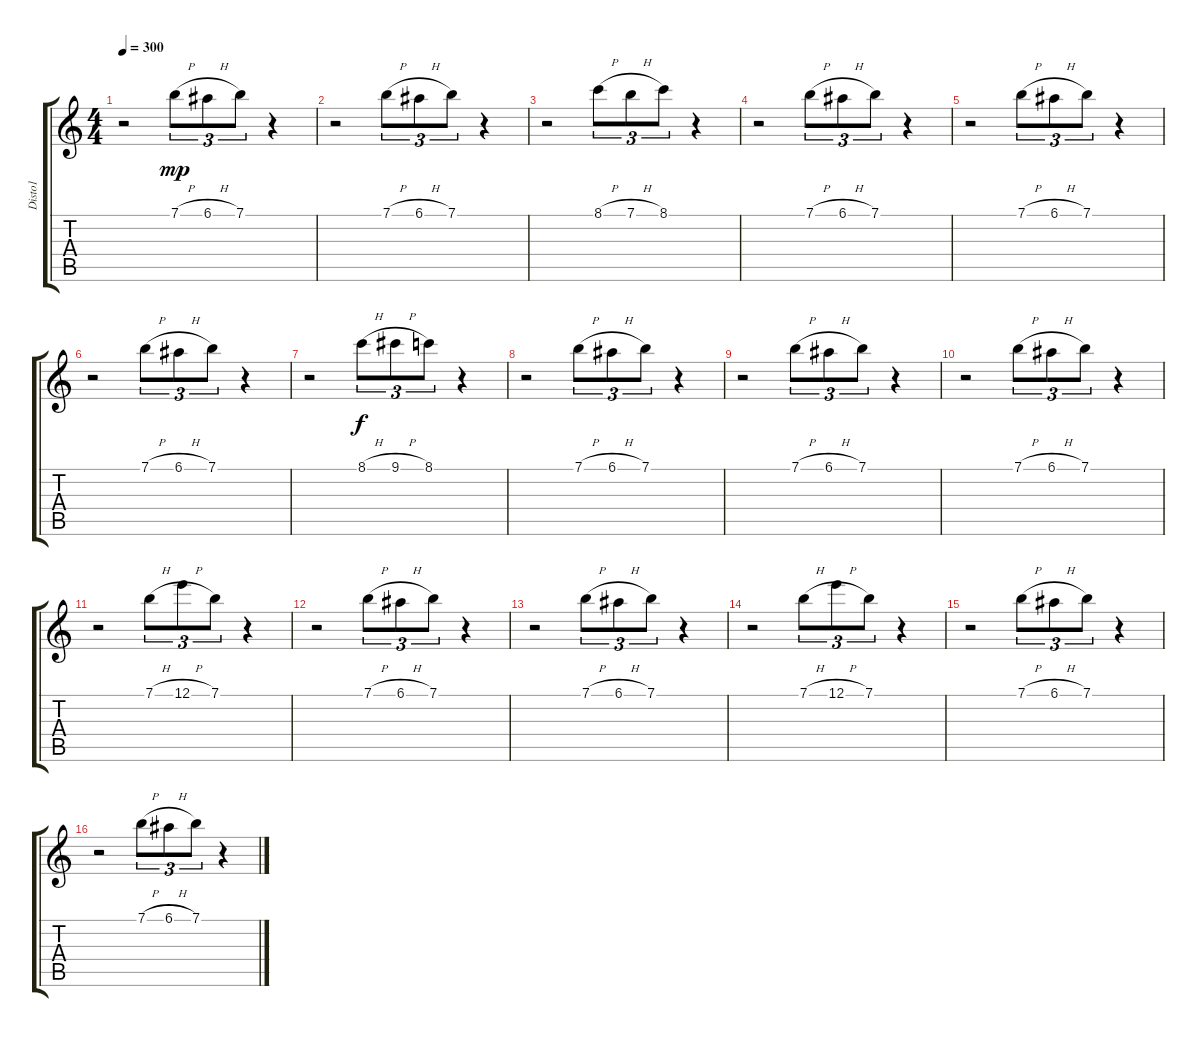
\track ("Disto1" "Disto1") {instrument distortionguitar}
\staff {score tabs}
\tuning (E4 B3 G3 D3 A2 E2) {hide}
\ts (4 4)
\tempo 300
\clef g2
\ks c
r.2{dy f} 7.1{h}.8{tu (3 2) dy mp} 6.1{h}.8{tu (3 2)} 7.1.8{tu (3 2)} r.4 |
r.2 7.1{h}.8{tu (3 2)} 6.1{h}.8{tu (3 2)} 7.1.8{tu (3 2)} r.4 |
r.2 8.1{h}.8{tu (3 2)} 7.1{h}.8{tu (3 2)} 8.1.8{tu (3 2)} r.4 |
r.2 7.1{h}.8{tu (3 2)} 6.1{h}.8{tu (3 2)} 7.1.8{tu (3 2)} r.4 |
r.2 7.1{h}.8{tu (3 2)} 6.1{h}.8{tu (3 2)} 7.1.8{tu (3 2)} r.4 |
r.2 7.1{h}.8{tu (3 2)} 6.1{h}.8{tu (3 2)} 7.1.8{tu (3 2)} r.4 |
r.2 8.1{h}.8{tu (3 2) dy f} 9.1{h}.8{tu (3 2)} 8.1.8{tu (3 2)} r.4 |
r.2 7.1{h}.8{tu (3 2)} 6.1{h}.8{tu (3 2)} 7.1.8{tu (3 2)} r.4 |
r.2 7.1{h}.8{tu (3 2)} 6.1{h}.8{tu (3 2)} 7.1.8{tu (3 2)} r.4 |
r.2 7.1{h}.8{tu (3 2)} 6.1{h}.8{tu (3 2)} 7.1.8{tu (3 2)} r.4 |
r.2 7.1{h}.8{tu (3 2)} 12.1{h}.8{tu (3 2)} 7.1.8{tu (3 2)} r.4 |
r.2 7.1{h}.8{tu (3 2)} 6.1{h}.8{tu (3 2)} 7.1.8{tu (3 2)} r.4 |
r.2 7.1{h}.8{tu (3 2)} 6.1{h}.8{tu (3 2)} 7.1.8{tu (3 2)} r.4 |
r.2 7.1{h}.8{tu (3 2)} 12.1{h}.8{tu (3 2)} 7.1.8{tu (3 2)} r.4 |
r.2 7.1{h}.8{tu (3 2)} 6.1{h}.8{tu (3 2)} 7.1.8{tu (3 2)} r.4 |
r.2 7.1{h}.8{tu (3 2)} 6.1{h}.8{tu (3 2)} 7.1.8{tu (3 2)} r.4
